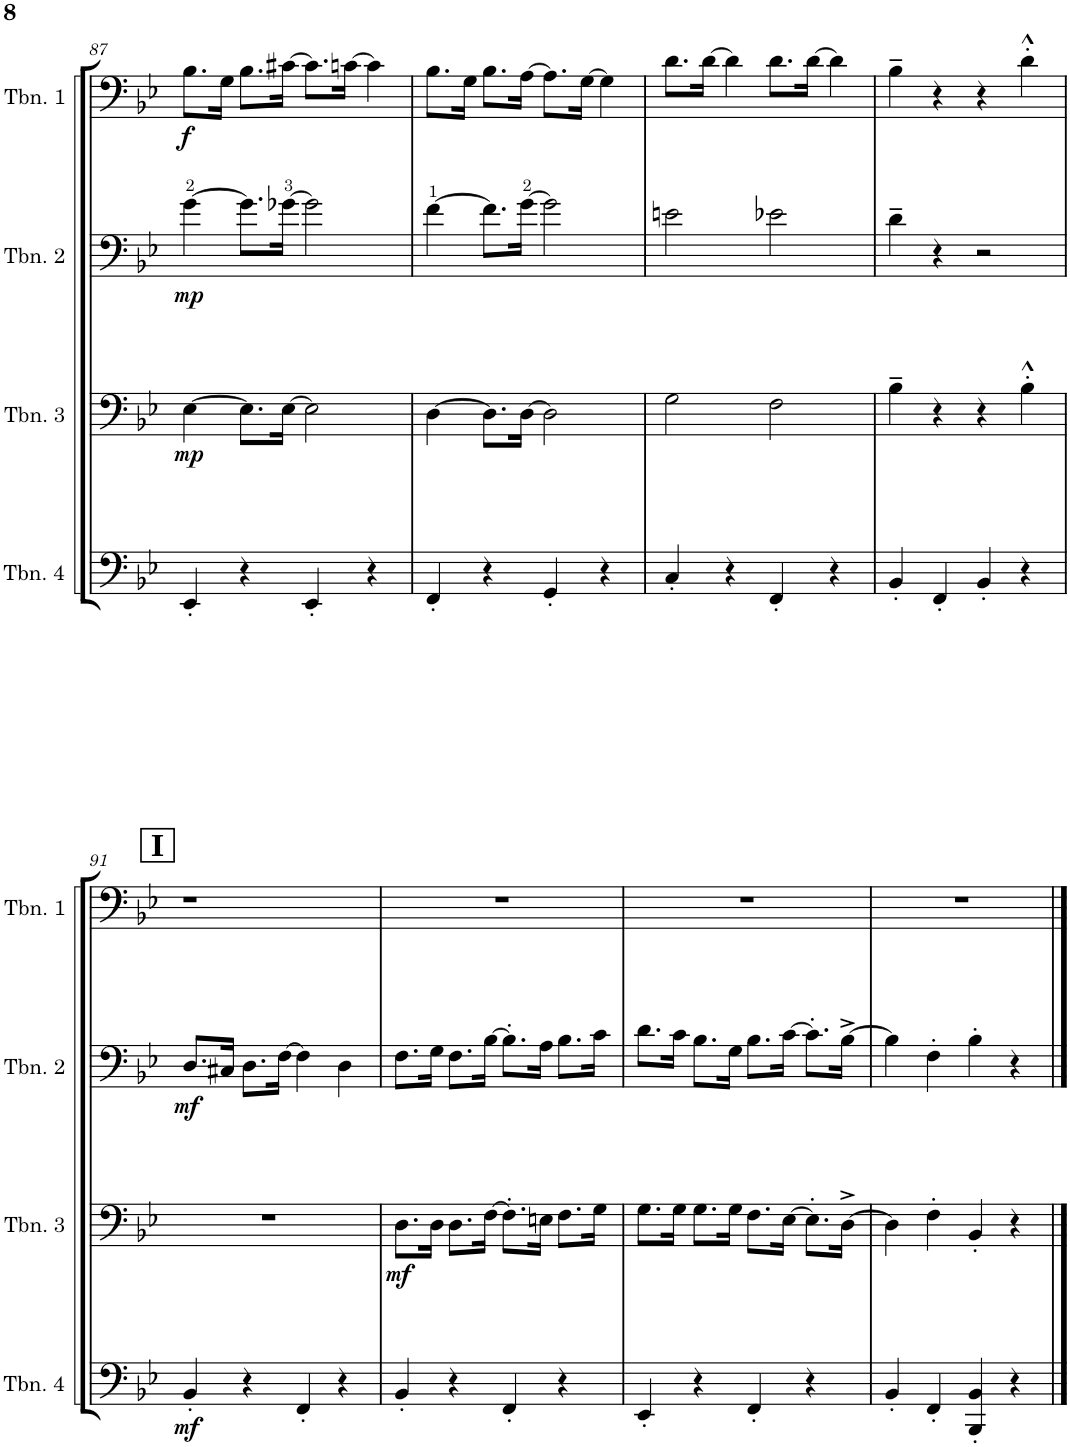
**kern	**dynam	**kern	**dynam	**kern	**dynam	**kern	**dynam
*part4	*part4	*part3	*part3	*part2	*part2	*part1	*part1
*staff4	*staff4	*staff3	*staff3	*staff2	*staff2	*staff1	*staff1
*I"Trombone 4	*	*I"Trombone 3	*	*I"Trombone 2	*	*I"Trombone 1	*
*I'Tbn. 4	*	*I'Tbn. 3	*	*I'Tbn. 2	*	*I'Tbn. 1	*
!!LO:PB:g=z
*clefF4	*	*clefF4	*	*clefF4	*	*clefF4	*
*k[b-e-]	*	*k[b-e-]	*	*k[b-e-]	*	*k[b-e-]	*
*M4/4	*	*M4/4	*	*M4/4	*	*M4/4	*
=87	=87	=87	=87	=87	=87	=87	=87
!	!	!	!LO:DY:b	!	!LO:DY:b	!	!LO:DY:b
4EE-'/	.	[4E-\	mp	[4g\	mp	8.B-\L	f
.	.	.	.	.	.	16G\Jk	.
4r	.	8.E-\L]	.	8.g\L]	.	8.B-\L	.
.	.	[16E-\Jk	.	[16g-X\Jk	.	[16c#X\Jk	.
4EE-'/	.	2E-\]	.	2g-\]	.	8.c#\L]	.
.	.	.	.	.	.	[16cn\Jk	.
4r	.	.	.	.	.	4c\]	.
=88	=88	=88	=88	=88	=88	=88	=88
4FF'/	.	[4D\	.	[4f\	.	8.B-\L	.
.	.	.	.	.	.	16G\Jk	.
4r	.	8.D\L]	.	8.f\L]	.	8.B-\L	.
.	.	[16D\Jk	.	[16g\Jk	.	[16A\Jk	.
4GG'/	.	2D\]	.	2g\]	.	8.A\L]	.
.	.	.	.	.	.	[16G\Jk	.
4r	.	.	.	.	.	4G\]	.
=89	=89	=89	=89	=89	=89	=89	=89
4C'/	.	2G\	.	2en\	.	8.d\L	.
.	.	.	.	.	.	[16d\Jk	.
4r	.	.	.	.	.	4d\]	.
4FF'/	.	2F\	.	2e-X\	.	8.d\L	.
.	.	.	.	.	.	[16d\Jk	.
4r	.	.	.	.	.	4d\]	.
=90	=90	=90	=90	=90	=90	=90	=90
4BB-'/	.	4B-~\	.	4d~\	.	4B-~\	.
4FF'/	.	4r	.	4r	.	4r	.
4BB-'/	.	4r	.	2r	.	4r	.
4r	.	4B-'^^\	.	.	.	4d'^^\	.
!!LO:LB:g=z
!!LO:REH:place=s1:a:B:cj:fs=14:t=I
=91	=91	=91	=91	=91	=91	=91	=91
!	!LO:DY:b	!	!	!	!LO:DY:b	!	!
4BB-'/	mf	1r	.	8.D/L	mf	1r	.
.	.	.	.	16C#X/Jk	.	.	.
4r	.	.	.	8.D\L	.	.	.
.	.	.	.	[16F\Jk	.	.	.
4FF'/	.	.	.	4F\]	.	.	.
4r	.	.	.	4D\	.	.	.
=92	=92	=92	=92	=92	=92	=92	=92
!	!	!	!LO:DY:b	!	!	!	!
4BB-'/	.	8.D\L	mf	8.F\L	.	1r	.
.	.	16D\Jk	.	16G\Jk	.	.	.
4r	.	8.D\L	.	8.F\L	.	.	.
.	.	[16F\Jk	.	[16B-\Jk	.	.	.
4FF'/	.	8.F'\L]	.	8.B-'\L]	.	.	.
.	.	16En\Jk	.	16A\Jk	.	.	.
4r	.	8.F\L	.	8.B-\L	.	.	.
.	.	16G\Jk	.	16c\Jk	.	.	.
=93	=93	=93	=93	=93	=93	=93	=93
4EE-'/	.	8.G\L	.	8.d\L	.	1r	.
.	.	16G\Jk	.	16c\Jk	.	.	.
4r	.	8.G\L	.	8.B-\L	.	.	.
.	.	16G\Jk	.	16G\Jk	.	.	.
4FF'/	.	8.F\L	.	8.B-\L	.	.	.
.	.	[16E-\Jk	.	[16c\Jk	.	.	.
4r	.	8.E-'\L]	.	8.c'\L]	.	.	.
.	.	[16D^\Jk	.	[16B-^\Jk	.	.	.
=94	=94	=94	=94	=94	=94	=94	=94
4BB-'/	.	4D\]	.	4B-\]	.	1r	.
4FF'/	.	4F'\	.	4F'\	.	.	.
4BBB-/' 4BB-/'	.	4BB-'/	.	4B-'\	.	.	.
4r	.	4r	.	4r	.	.	.
==	==	==	==	==	==	==	==
*-	*-	*-	*-	*-	*-	*-	*-
